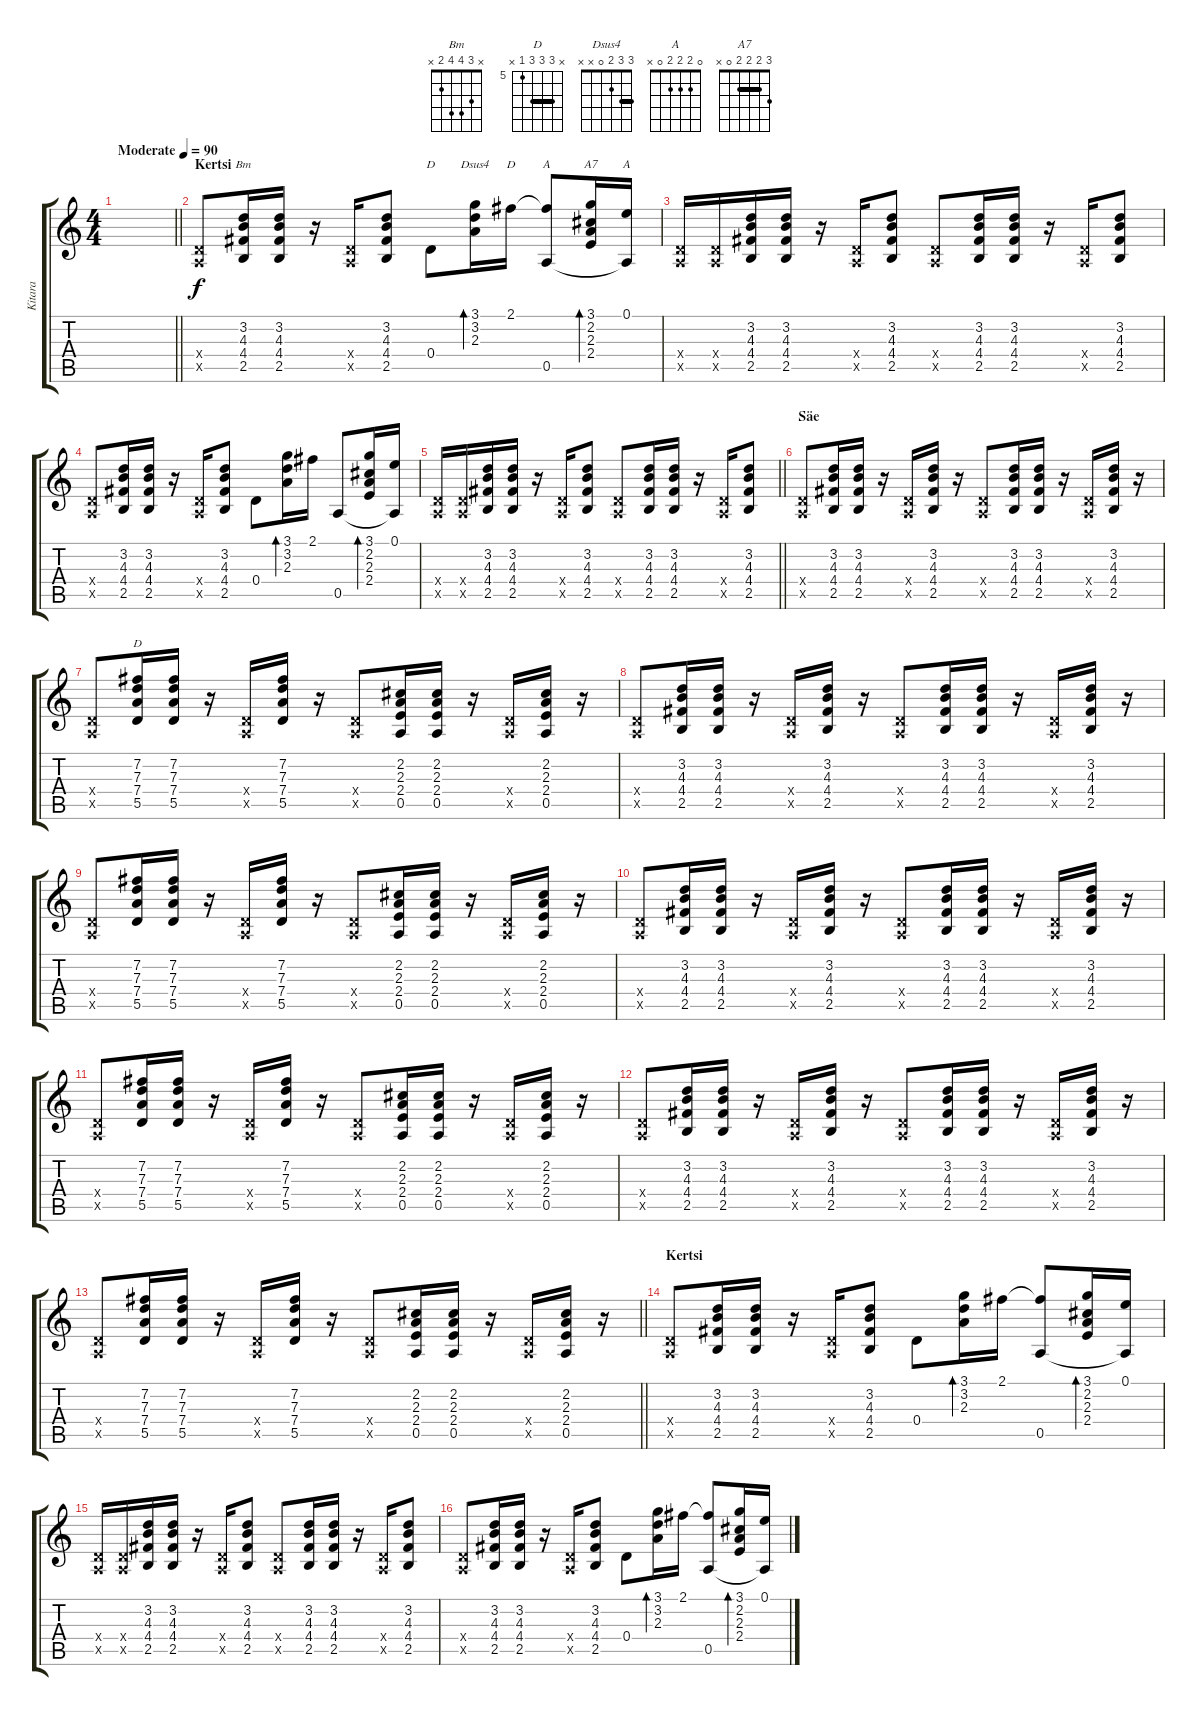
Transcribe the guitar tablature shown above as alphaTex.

\track ("Kitara" "Kitara") {instrument acousticguitarsteel}
\staff {score tabs}
\tuning (E4 B3 G3 D3 A2 E2) {hide}
\chord ("Bm" x 3 4 4 2 x)
\chord ("D" x 3 2 0 x x)
\chord ("Dsus4" 3 3 2 0 x x) {barre 3}
\chord ("D" 2 x x x x x)
\chord ("A" x 2 2 2 0 x) {barre 2}
\chord ("A7" 3 2 2 2 0 x) {barre 2}
\chord ("A" 0 2 2 2 0 x)
\chord ("D" x 7 7 7 5 x) {firstfret 5 barre 7}
\ts (4 4)
\tempo (90 "Moderate")
\clef g2
\barLineRight lightlight
\ks c
|
\section ("" "Kertsi")
(0.4{x} 0.5{x}).8 (3.2 4.3 4.4 2.5).16{ch "Bm"} (3.2 4.3 4.4 2.5).16 r.16 (0.4{x} 0.5{x}).16 (3.2 4.3 4.4 2.5).8 0.4.8{ch "D"} (3.1 3.2 2.3).16{bd 240 ch "Dsus4"} 2.1.16{ch "D"} (2.1{t} 0.5).8{ch "A"} (3.1 2.2 2.3 2.4).16{bd 240 ch "A7"} (0.1 0.5{t}).16{ch "A"} |
(0.4{x} 0.5{x}).16 (0.4{x} 0.5{x}).16 (3.2 4.3 4.4 2.5).16 (3.2 4.3 4.4 2.5).16 r.16 (0.4{x} 0.5{x}).16 (3.2 4.3 4.4 2.5).8 (0.4{x} 0.5{x}).8 (3.2 4.3 4.4 2.5).16 (3.2 4.3 4.4 2.5).16 r.16 (0.4{x} 0.5{x}).16 (3.2 4.3 4.4 2.5).8 |
(0.4{x} 0.5{x}).8 (3.2 4.3 4.4 2.5).16 (3.2 4.3 4.4 2.5).16 r.16 (0.4{x} 0.5{x}).16 (3.2 4.3 4.4 2.5).8 0.4.8 (3.1 3.2 2.3).16{bd 240} 2.1.16 0.5.8 (3.1 2.2 2.3 2.4).16{bd 240} (0.1 0.5{t}).16 |
\barLineRight lightlight
(0.4{x} 0.5{x}).16 (0.4{x} 0.5{x}).16 (3.2 4.3 4.4 2.5).16 (3.2 4.3 4.4 2.5).16 r.16 (0.4{x} 0.5{x}).16 (3.2 4.3 4.4 2.5).8 (0.4{x} 0.5{x}).8 (3.2 4.3 4.4 2.5).16 (3.2 4.3 4.4 2.5).16 r.16 (0.4{x} 0.5{x}).16 (3.2 4.3 4.4 2.5).8 |
\section ("" "Säe")
(0.4{x} 0.5{x}).8 (3.2 4.3 4.4 2.5).16 (3.2 4.3 4.4 2.5).16 r.16 (0.4{x} 0.5{x}).16 (3.2 4.3 4.4 2.5).16 r.16 (0.4{x} 0.5{x}).8 (3.2 4.3 4.4 2.5).16 (3.2 4.3 4.4 2.5).16 r.16 (0.4{x} 0.5{x}).16 (3.2 4.3 4.4 2.5).16 r.16 |
(0.4{x} 0.5{x}).8 (7.2 7.3 7.4 5.5).16{ch "D"} (7.2 7.3 7.4 5.5).16 r.16 (0.4{x} 0.5{x}).16 (7.2 7.3 7.4 5.5).16 r.16 (0.4{x} 0.5{x}).8 (2.2 2.3 2.4 0.5).16 (2.2 2.3 2.4 0.5).16 r.16 (0.4{x} 0.5{x}).16 (2.2 2.3 2.4 0.5).16 r.16 |
(0.4{x} 0.5{x}).8 (3.2 4.3 4.4 2.5).16 (3.2 4.3 4.4 2.5).16 r.16 (0.4{x} 0.5{x}).16 (3.2 4.3 4.4 2.5).16 r.16 (0.4{x} 0.5{x}).8 (3.2 4.3 4.4 2.5).16 (3.2 4.3 4.4 2.5).16 r.16 (0.4{x} 0.5{x}).16 (3.2 4.3 4.4 2.5).16 r.16 |
(0.4{x} 0.5{x}).8 (7.2 7.3 7.4 5.5).16 (7.2 7.3 7.4 5.5).16 r.16 (0.4{x} 0.5{x}).16 (7.2 7.3 7.4 5.5).16 r.16 (0.4{x} 0.5{x}).8 (2.2 2.3 2.4 0.5).16 (2.2 2.3 2.4 0.5).16 r.16 (0.4{x} 0.5{x}).16 (2.2 2.3 2.4 0.5).16 r.16 |
(0.4{x} 0.5{x}).8 (3.2 4.3 4.4 2.5).16 (3.2 4.3 4.4 2.5).16 r.16 (0.4{x} 0.5{x}).16 (3.2 4.3 4.4 2.5).16 r.16 (0.4{x} 0.5{x}).8 (3.2 4.3 4.4 2.5).16 (3.2 4.3 4.4 2.5).16 r.16 (0.4{x} 0.5{x}).16 (3.2 4.3 4.4 2.5).16 r.16 |
(0.4{x} 0.5{x}).8 (7.2 7.3 7.4 5.5).16 (7.2 7.3 7.4 5.5).16 r.16 (0.4{x} 0.5{x}).16 (7.2 7.3 7.4 5.5).16 r.16 (0.4{x} 0.5{x}).8 (2.2 2.3 2.4 0.5).16 (2.2 2.3 2.4 0.5).16 r.16 (0.4{x} 0.5{x}).16 (2.2 2.3 2.4 0.5).16 r.16 |
(0.4{x} 0.5{x}).8 (3.2 4.3 4.4 2.5).16 (3.2 4.3 4.4 2.5).16 r.16 (0.4{x} 0.5{x}).16 (3.2 4.3 4.4 2.5).16 r.16 (0.4{x} 0.5{x}).8 (3.2 4.3 4.4 2.5).16 (3.2 4.3 4.4 2.5).16 r.16 (0.4{x} 0.5{x}).16 (3.2 4.3 4.4 2.5).16 r.16 |
\barLineRight lightlight
(0.4{x} 0.5{x}).8 (7.2 7.3 7.4 5.5).16 (7.2 7.3 7.4 5.5).16 r.16 (0.4{x} 0.5{x}).16 (7.2 7.3 7.4 5.5).16 r.16 (0.4{x} 0.5{x}).8 (2.2 2.3 2.4 0.5).16 (2.2 2.3 2.4 0.5).16 r.16 (0.4{x} 0.5{x}).16 (2.2 2.3 2.4 0.5).16 r.16 |
\section ("" "Kertsi")
(0.4{x} 0.5{x}).8 (3.2 4.3 4.4 2.5).16 (3.2 4.3 4.4 2.5).16 r.16 (0.4{x} 0.5{x}).16 (3.2 4.3 4.4 2.5).8 0.4.8 (3.1 3.2 2.3).16{bd 240} 2.1.16 (2.1{t} 0.5).8 (3.1 2.2 2.3 2.4).16{bd 240} (0.1 0.5{t}).16 |
(0.4{x} 0.5{x}).16 (0.4{x} 0.5{x}).16 (3.2 4.3 4.4 2.5).16 (3.2 4.3 4.4 2.5).16 r.16 (0.4{x} 0.5{x}).16 (3.2 4.3 4.4 2.5).8 (0.4{x} 0.5{x}).8 (3.2 4.3 4.4 2.5).16 (3.2 4.3 4.4 2.5).16 r.16 (0.4{x} 0.5{x}).16 (3.2 4.3 4.4 2.5).8 |
(0.4{x} 0.5{x}).8 (3.2 4.3 4.4 2.5).16 (3.2 4.3 4.4 2.5).16 r.16 (0.4{x} 0.5{x}).16 (3.2 4.3 4.4 2.5).8 0.4.8 (3.1 3.2 2.3).16{bd 240} 2.1.16 (2.1{t} 0.5).8 (3.1 2.2 2.3 2.4).16{bd 240} (0.1 0.5{t}).16
